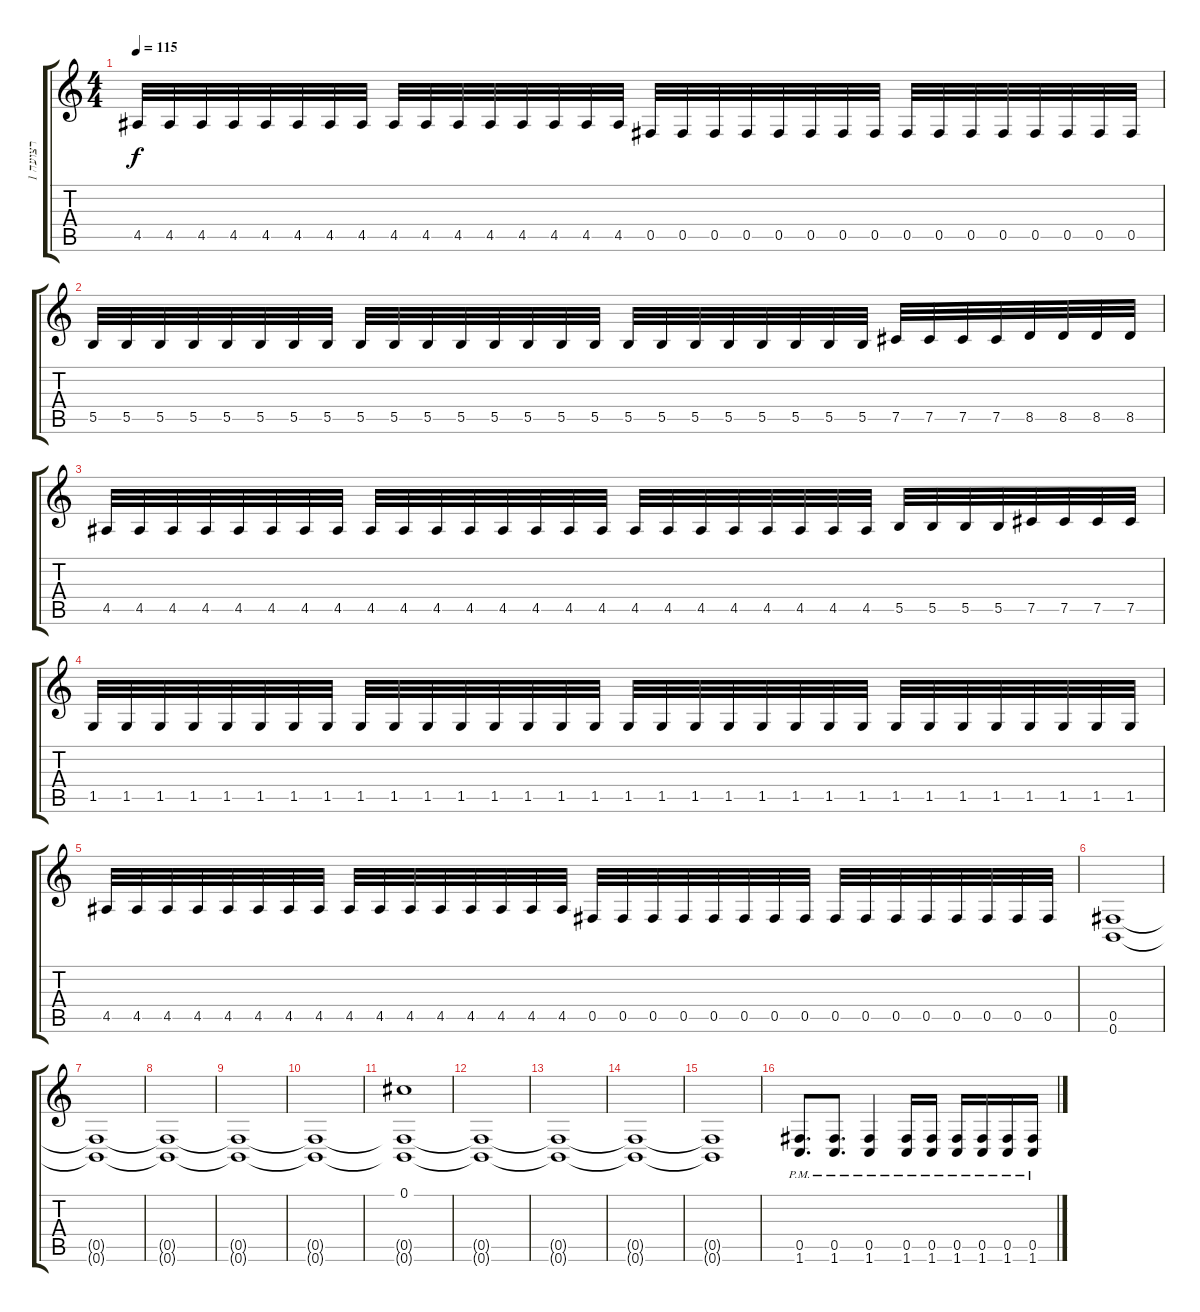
\track ("רצועה 1" "רצועה 1") {instrument distortionguitar}
\staff {score tabs}
\tuning (Db4 Ab3 E3 B2 Gb2 B1) {hide}
\ts (4 4)
\tempo 115
\clef g2
\ks c
4.5.32{dy f} 4.5.32 4.5.32 4.5.32 4.5.32 4.5.32 4.5.32 4.5.32 4.5.32 4.5.32 4.5.32 4.5.32 4.5.32 4.5.32 4.5.32 4.5.32 0.5.32 0.5.32 0.5.32 0.5.32 0.5.32 0.5.32 0.5.32 0.5.32 0.5.32 0.5.32 0.5.32 0.5.32 0.5.32 0.5.32 0.5.32 0.5.32 |
5.5.32 5.5.32 5.5.32 5.5.32 5.5.32 5.5.32 5.5.32 5.5.32 5.5.32 5.5.32 5.5.32 5.5.32 5.5.32 5.5.32 5.5.32 5.5.32 5.5.32 5.5.32 5.5.32 5.5.32 5.5.32 5.5.32 5.5.32 5.5.32 7.5.32 7.5.32 7.5.32 7.5.32 8.5.32 8.5.32 8.5.32 8.5.32 |
4.5.32 4.5.32 4.5.32 4.5.32 4.5.32 4.5.32 4.5.32 4.5.32 4.5.32 4.5.32 4.5.32 4.5.32 4.5.32 4.5.32 4.5.32 4.5.32 4.5.32 4.5.32 4.5.32 4.5.32 4.5.32 4.5.32 4.5.32 4.5.32 5.5.32 5.5.32 5.5.32 5.5.32 7.5.32 7.5.32 7.5.32 7.5.32 |
1.5.32 1.5.32 1.5.32 1.5.32 1.5.32 1.5.32 1.5.32 1.5.32 1.5.32 1.5.32 1.5.32 1.5.32 1.5.32 1.5.32 1.5.32 1.5.32 1.5.32 1.5.32 1.5.32 1.5.32 1.5.32 1.5.32 1.5.32 1.5.32 1.5.32 1.5.32 1.5.32 1.5.32 1.5.32 1.5.32 1.5.32 1.5.32 |
4.5.32 4.5.32 4.5.32 4.5.32 4.5.32 4.5.32 4.5.32 4.5.32 4.5.32 4.5.32 4.5.32 4.5.32 4.5.32 4.5.32 4.5.32 4.5.32 0.5.32 0.5.32 0.5.32 0.5.32 0.5.32 0.5.32 0.5.32 0.5.32 0.5.32 0.5.32 0.5.32 0.5.32 0.5.32 0.5.32 0.5.32 0.5.32 |
(0.5 0.6).1 |
(0.5{t} 0.6{t}).1 |
(0.5{t} 0.6{t}).1 |
(0.5{t} 0.6{t}).1 |
(0.5{t} 0.6{t}).1 |
(0.1 0.5{t} 0.6{t}).1 |
(0.5{t} 0.6{t}).1 |
(0.5{t} 0.6{t}).1 |
(0.5{t} 0.6{t}).1 |
(0.5{t} 0.6{t}).1 |
(0.5{pm} 1.6{pm}).8{d} (0.5{pm} 1.6{pm}).8{d} (0.5{pm} 1.6{pm}).4 (0.5{pm} 1.6{pm}).16 (0.5{pm} 1.6{pm}).16 (0.5{pm} 1.6{pm}).16 (0.5{pm} 1.6{pm}).16 (0.5{pm} 1.6{pm}).16 (0.5{pm} 1.6{pm}).16
